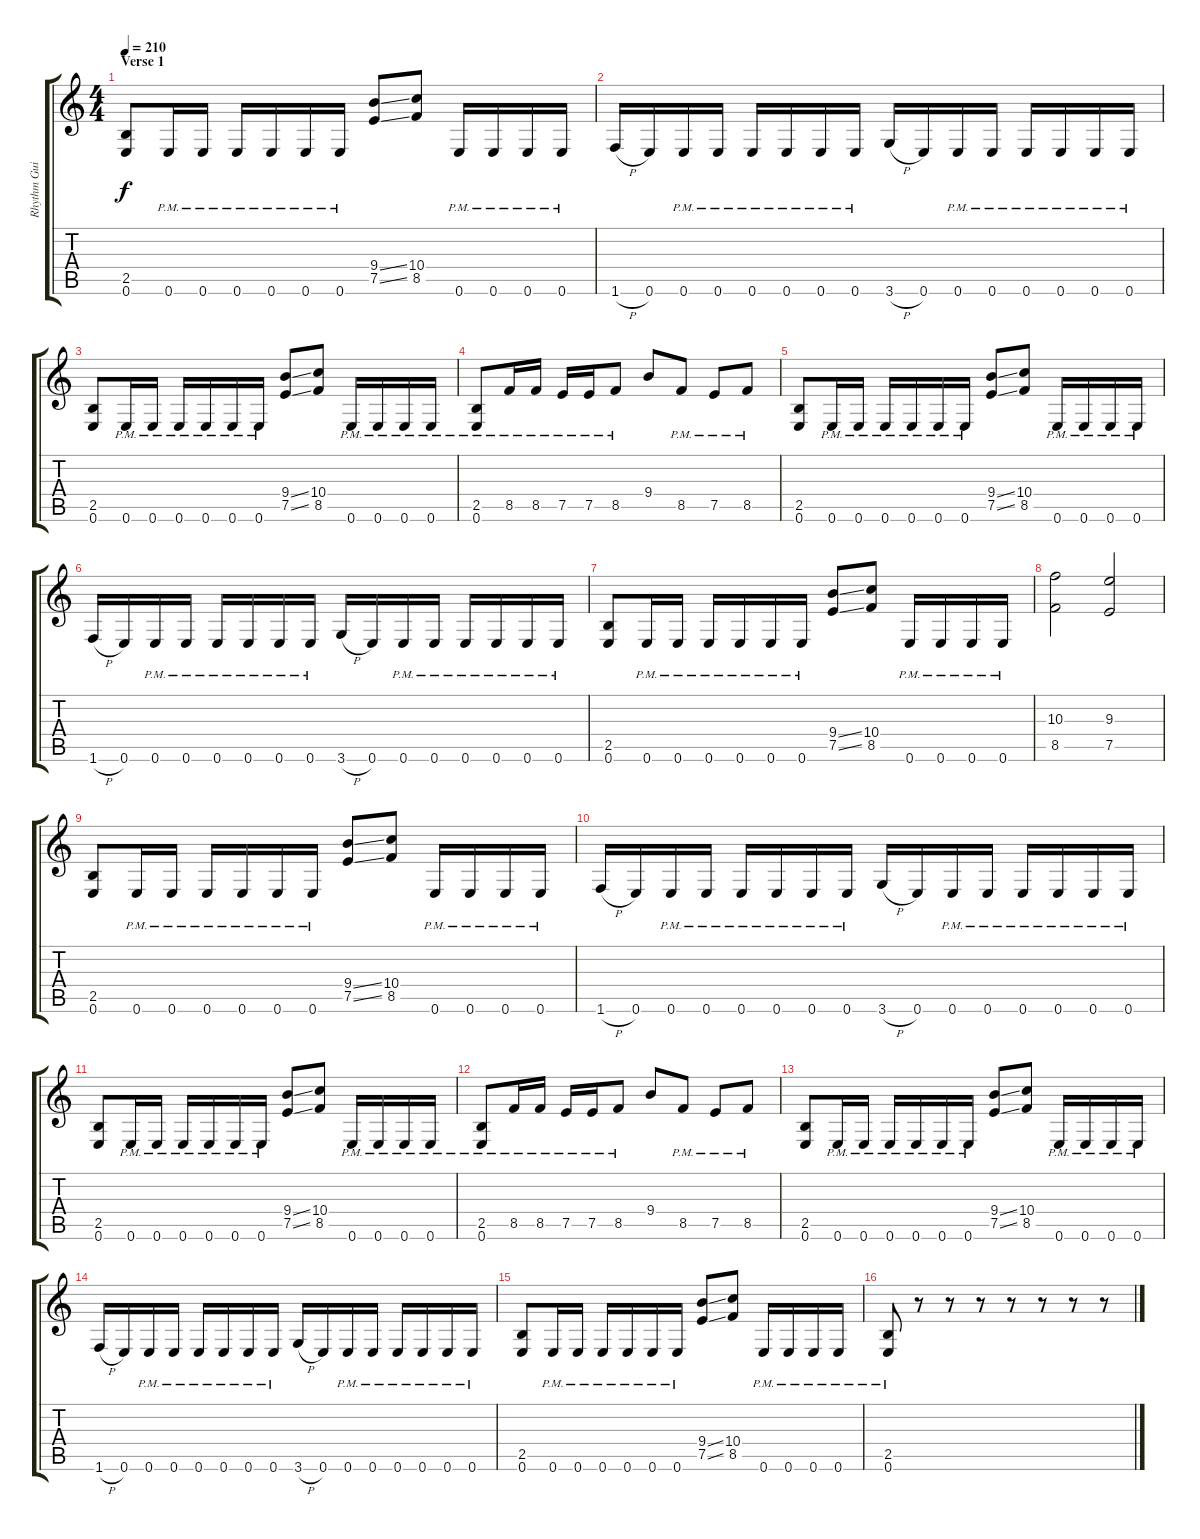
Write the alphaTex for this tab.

\track ("Rhythm Guitar L" "Rhythm Gui") {instrument distortionguitar}
\staff {score tabs}
\tuning (E4 B3 G3 D3 A2 E2) {hide}
\ts (4 4)
\section ("" "Verse 1")
\tempo 210
\clef g2
\ks c
(2.5 0.6).8{dy f} 0.6{pm}.16 0.6{pm}.16 0.6{pm}.16 0.6{pm}.16 0.6{pm}.16 0.6{pm}.16 (9.4{ss} 7.5{ss}).8 (10.4 8.5).8 0.6{pm}.16 0.6{pm}.16 0.6{pm}.16 0.6{pm}.16 |
1.6{h}.16 0.6.16 0.6{pm}.16 0.6{pm}.16 0.6{pm}.16 0.6{pm}.16 0.6{pm}.16 0.6{pm}.16 3.6{h}.16 0.6.16 0.6{pm}.16 0.6{pm}.16 0.6{pm}.16 0.6{pm}.16 0.6{pm}.16 0.6{pm}.16 |
(2.5 0.6).8 0.6{pm}.16 0.6{pm}.16 0.6{pm}.16 0.6{pm}.16 0.6{pm}.16 0.6{pm}.16 (9.4{ss} 7.5{ss}).8 (10.4 8.5).8 0.6{pm}.16 0.6{pm}.16 0.6{pm}.16 0.6{pm}.16 |
(2.5{pm} 0.6{pm}).8 8.5{pm}.16 8.5{pm}.16 7.5{pm}.16 7.5{pm}.16 8.5{pm}.8 9.4.8 8.5{pm}.8 7.5{pm}.8 8.5{pm}.8 |
(2.5 0.6).8 0.6{pm}.16 0.6{pm}.16 0.6{pm}.16 0.6{pm}.16 0.6{pm}.16 0.6{pm}.16 (9.4{ss} 7.5{ss}).8 (10.4 8.5).8 0.6{pm}.16 0.6{pm}.16 0.6{pm}.16 0.6{pm}.16 |
1.6{h}.16 0.6.16 0.6{pm}.16 0.6{pm}.16 0.6{pm}.16 0.6{pm}.16 0.6{pm}.16 0.6{pm}.16 3.6{h}.16 0.6.16 0.6{pm}.16 0.6{pm}.16 0.6{pm}.16 0.6{pm}.16 0.6{pm}.16 0.6{pm}.16 |
(2.5 0.6).8 0.6{pm}.16 0.6{pm}.16 0.6{pm}.16 0.6{pm}.16 0.6{pm}.16 0.6{pm}.16 (9.4{ss} 7.5{ss}).8 (10.4 8.5).8 0.6{pm}.16 0.6{pm}.16 0.6{pm}.16 0.6{pm}.16 |
(10.3 8.5).2 (9.3 7.5).2 |
(2.5 0.6).8 0.6{pm}.16 0.6{pm}.16 0.6{pm}.16 0.6{pm}.16 0.6{pm}.16 0.6{pm}.16 (9.4{ss} 7.5{ss}).8 (10.4 8.5).8 0.6{pm}.16 0.6{pm}.16 0.6{pm}.16 0.6{pm}.16 |
1.6{h}.16 0.6.16 0.6{pm}.16 0.6{pm}.16 0.6{pm}.16 0.6{pm}.16 0.6{pm}.16 0.6{pm}.16 3.6{h}.16 0.6.16 0.6{pm}.16 0.6{pm}.16 0.6{pm}.16 0.6{pm}.16 0.6{pm}.16 0.6{pm}.16 |
(2.5 0.6).8 0.6{pm}.16 0.6{pm}.16 0.6{pm}.16 0.6{pm}.16 0.6{pm}.16 0.6{pm}.16 (9.4{ss} 7.5{ss}).8 (10.4 8.5).8 0.6{pm}.16 0.6{pm}.16 0.6{pm}.16 0.6{pm}.16 |
(2.5{pm} 0.6{pm}).8 8.5{pm}.16 8.5{pm}.16 7.5{pm}.16 7.5{pm}.16 8.5{pm}.8 9.4.8 8.5{pm}.8 7.5{pm}.8 8.5{pm}.8 |
(2.5 0.6).8 0.6{pm}.16 0.6{pm}.16 0.6{pm}.16 0.6{pm}.16 0.6{pm}.16 0.6{pm}.16 (9.4{ss} 7.5{ss}).8 (10.4 8.5).8 0.6{pm}.16 0.6{pm}.16 0.6{pm}.16 0.6{pm}.16 |
1.6{h}.16 0.6.16 0.6{pm}.16 0.6{pm}.16 0.6{pm}.16 0.6{pm}.16 0.6{pm}.16 0.6{pm}.16 3.6{h}.16 0.6.16 0.6{pm}.16 0.6{pm}.16 0.6{pm}.16 0.6{pm}.16 0.6{pm}.16 0.6{pm}.16 |
(2.5 0.6).8 0.6{pm}.16 0.6{pm}.16 0.6{pm}.16 0.6{pm}.16 0.6{pm}.16 0.6{pm}.16 (9.4{ss} 7.5{ss}).8 (10.4 8.5).8 0.6{pm}.16 0.6{pm}.16 0.6{pm}.16 0.6{pm}.16 |
(2.5{pm} 0.6{pm}).8 r.8 r.8 r.8 r.8 r.8 r.8 r.8
